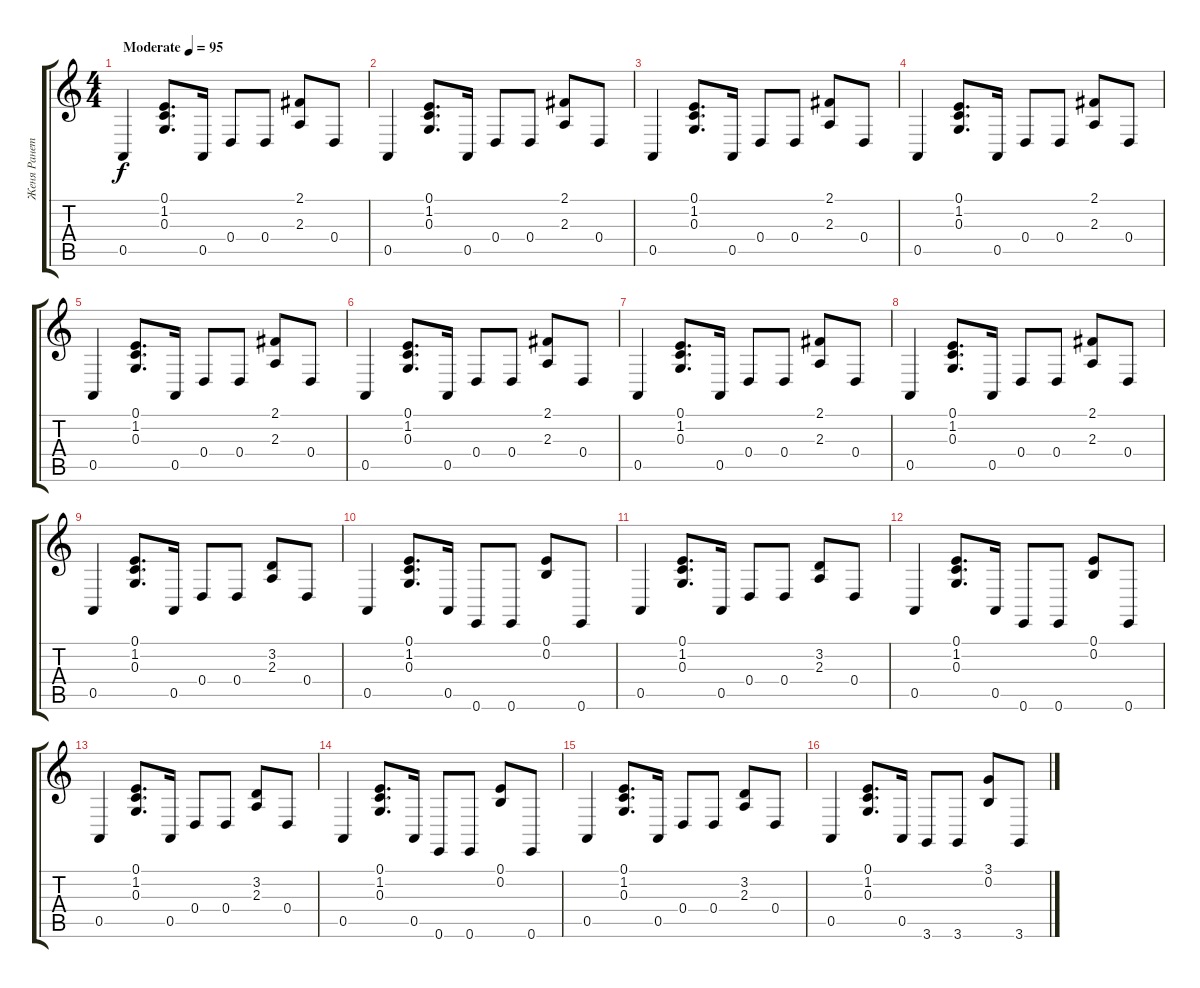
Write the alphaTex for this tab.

\track ("Женя Ранетка" "Женя Ранет") {instrument brightacousticpiano}
\staff {score tabs}
\tuning (E4 B3 G3 D3 A2 E2) {hide}
\ts (4 4)
\tempo (95 "Moderate")
\clef g2
\ks c
0.5.4{dy f instrument brightacousticpiano} (0.1 1.2 0.3).8{d} 0.5.16 0.4.8 0.4.8 (2.1 2.3).8 0.4.8 |
0.5.4 (0.1 1.2 0.3).8{d} 0.5.16 0.4.8 0.4.8 (2.1 2.3).8 0.4.8 |
0.5.4 (0.1 1.2 0.3).8{d} 0.5.16 0.4.8 0.4.8 (2.1 2.3).8 0.4.8 |
0.5.4 (0.1 1.2 0.3).8{d} 0.5.16 0.4.8 0.4.8 (2.1 2.3).8 0.4.8 |
0.5.4 (0.1 1.2 0.3).8{d} 0.5.16 0.4.8 0.4.8 (2.1 2.3).8 0.4.8 |
0.5.4 (0.1 1.2 0.3).8{d} 0.5.16 0.4.8 0.4.8 (2.1 2.3).8 0.4.8 |
0.5.4 (0.1 1.2 0.3).8{d} 0.5.16 0.4.8 0.4.8 (2.1 2.3).8 0.4.8 |
0.5.4 (0.1 1.2 0.3).8{d} 0.5.16 0.4.8 0.4.8 (2.1 2.3).8 0.4.8 |
0.5.4 (0.1 1.2 0.3).8{d} 0.5.16 0.4.8 0.4.8 (3.2 2.3).8 0.4.8 |
0.5.4 (0.1 1.2 0.3).8{d} 0.5.16 0.6.8 0.6.8 (0.1 0.2).8 0.6.8 |
0.5.4 (0.1 1.2 0.3).8{d} 0.5.16 0.4.8 0.4.8 (3.2 2.3).8 0.4.8 |
0.5.4 (0.1 1.2 0.3).8{d} 0.5.16 0.6.8 0.6.8 (0.1 0.2).8 0.6.8 |
0.5.4 (0.1 1.2 0.3).8{d} 0.5.16 0.4.8 0.4.8 (3.2 2.3).8 0.4.8 |
0.5.4 (0.1 1.2 0.3).8{d} 0.5.16 0.6.8 0.6.8 (0.1 0.2).8 0.6.8 |
0.5.4 (0.1 1.2 0.3).8{d} 0.5.16 0.4.8 0.4.8 (3.2 2.3).8 0.4.8 |
0.5.4 (0.1 1.2 0.3).8{d} 0.5.16 3.6.8 3.6.8 (3.1 0.2).8 3.6.8
